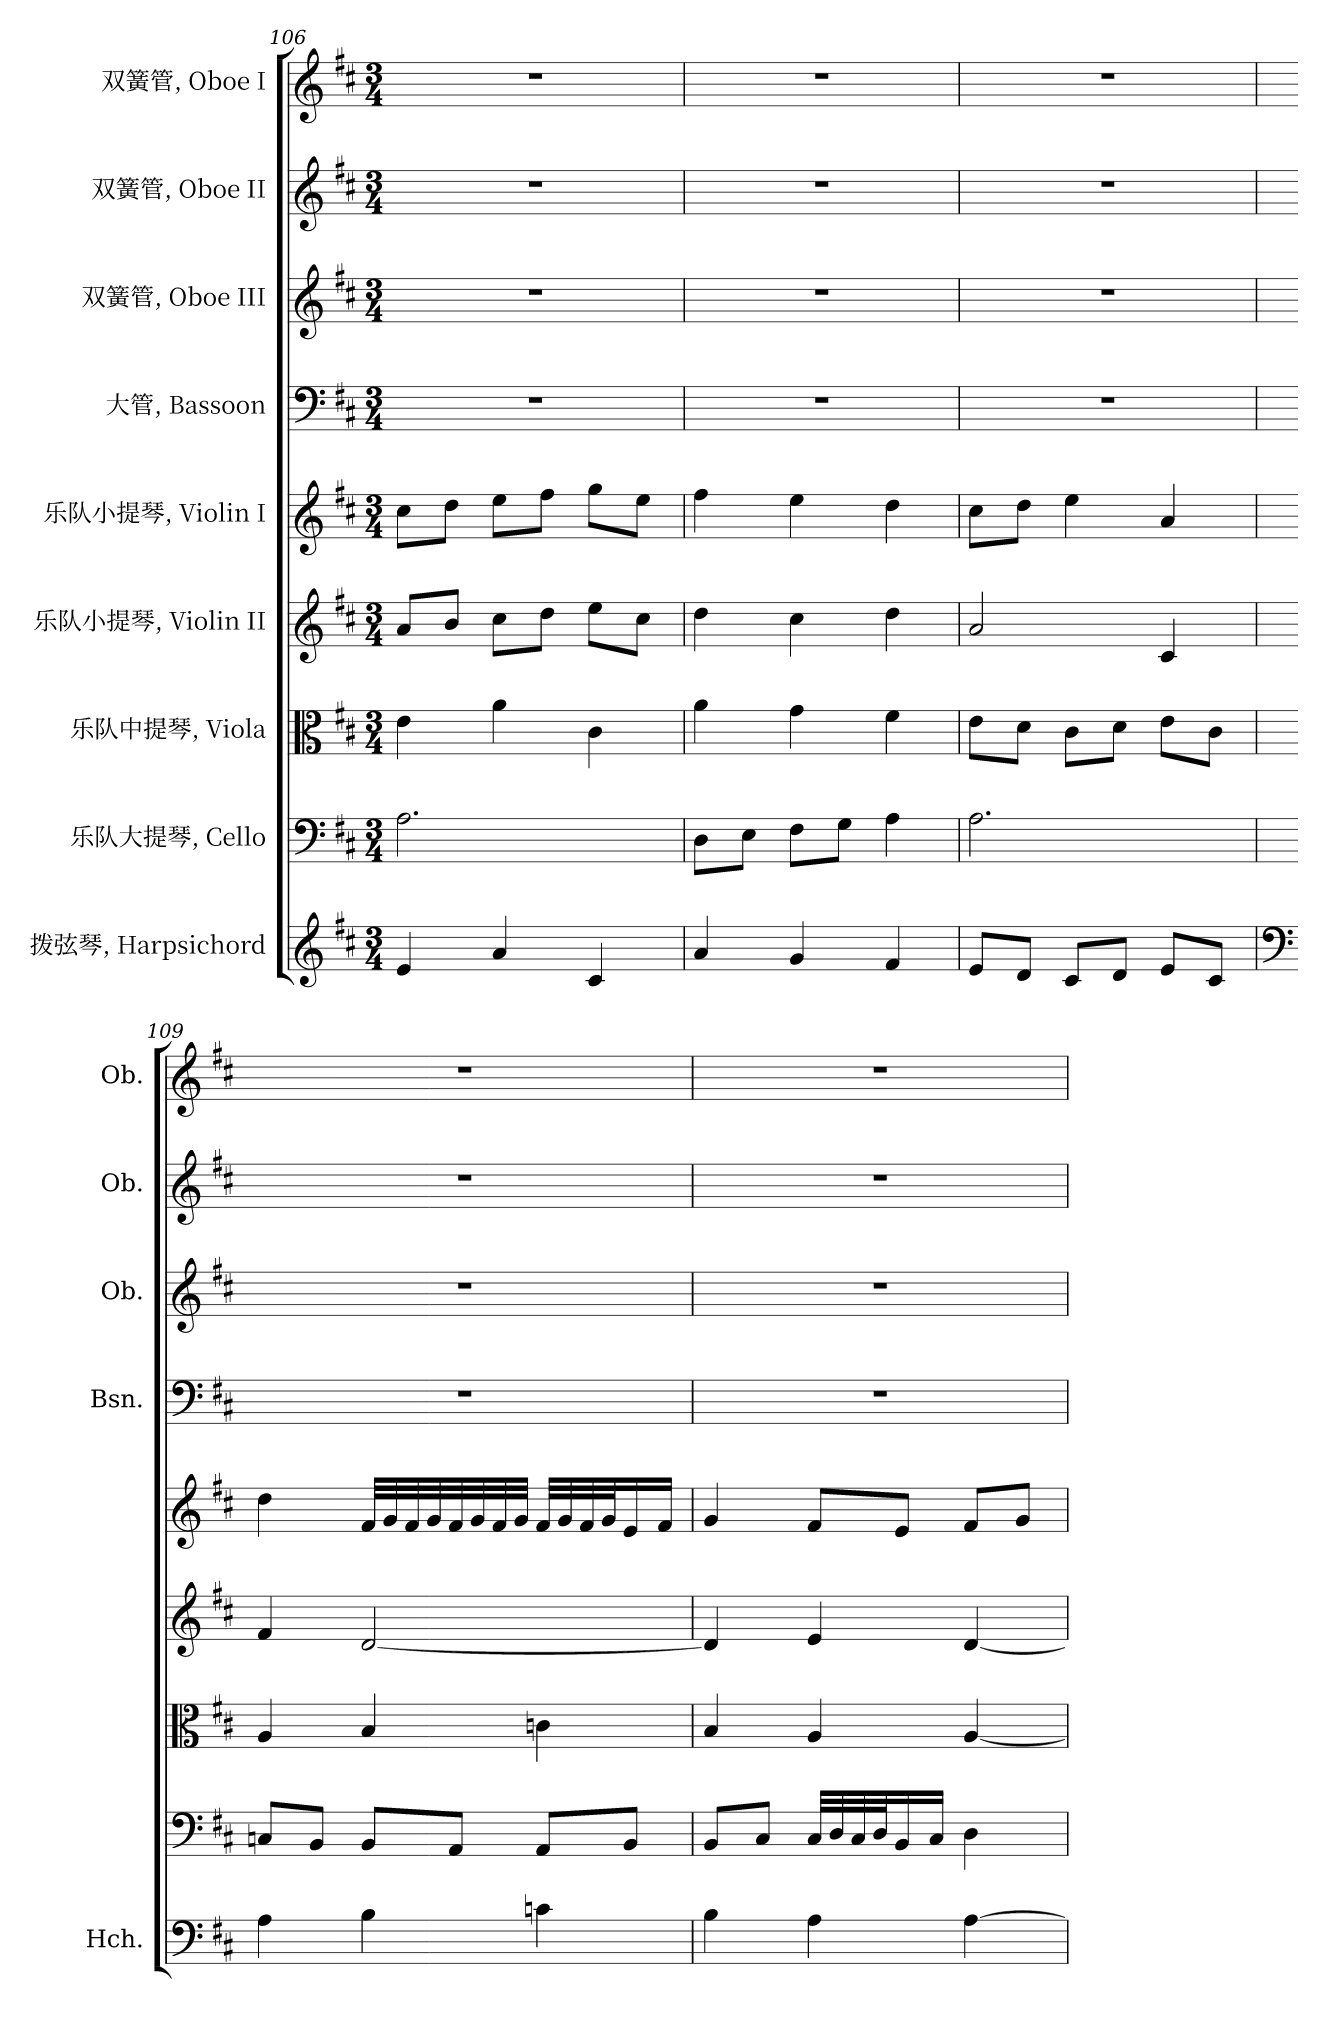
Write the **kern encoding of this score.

**kern	**kern	**kern	**kern	**kern	**kern	**kern	**kern	**kern
*part9	*part8	*part7	*part6	*part5	*part4	*part3	*part2	*part1
*staff9	*staff8	*staff7	*staff6	*staff5	*staff4	*staff3	*staff2	*staff1
*I"拨弦琴, Harpsichord	*I"乐队大提琴, Cello	*I"乐队中提琴, Viola	*I"乐队小提琴, Violin II	*I"乐队小提琴, Violin I	*I"大管, Bassoon	*I"双簧管, Oboe III	*I"双簧管, Oboe II	*I"双簧管, Oboe I
*I'Hch.	*	*	*	*	*I'Bsn.	*I'Ob.	*I'Ob.	*I'Ob.
*clefG2	*clefF4	*clefC3	*clefG2	*clefG2	*clefF4	*clefG2	*clefG2	*clefG2
*k[f#c#]	*k[f#c#]	*k[f#c#]	*k[f#c#]	*k[f#c#]	*k[f#c#]	*k[f#c#]	*k[f#c#]	*k[f#c#]
*M3/4	*M3/4	*M3/4	*M3/4	*M3/4	*M3/4	*M3/4	*M3/4	*M3/4
=106	=106	=106	=106	=106	=106	=106	=106	=106
4e/	2.A\	4e\	8a/L	8cc#\L	2.r	2.r	2.r	2.r
.	.	.	8b/J	8dd\J	.	.	.	.
4a/	.	4a\	8cc#\L	8ee\L	.	.	.	.
.	.	.	8dd\J	8ff#\J	.	.	.	.
4c#/	.	4c#\	8ee\L	8gg\L	.	.	.	.
.	.	.	8cc#\J	8ee\J	.	.	.	.
=107	=107	=107	=107	=107	=107	=107	=107	=107
4a/	8D\L	4a\	4dd\	4ff#\	2.r	2.r	2.r	2.r
.	8E\J	.	.	.	.	.	.	.
4g/	8F#\L	4g\	4cc#\	4ee\	.	.	.	.
.	8G\J	.	.	.	.	.	.	.
4f#/	4A\	4f#\	4dd\	4dd\	.	.	.	.
=108	=108	=108	=108	=108	=108	=108	=108	=108
8e/L	2.A\	8e\L	2a/	8cc#\L	2.r	2.r	2.r	2.r
8d/J	.	8d\J	.	8dd\J	.	.	.	.
8c#/L	.	8c#\L	.	4ee\	.	.	.	.
8d/J	.	8d\J	.	.	.	.	.	.
8e/L	.	8e\L	4c#/	4a/	.	.	.	.
8c#/J	.	8c#\J	.	.	.	.	.	.
=109	=109	=109	=109	=109	=109	=109	=109	=109
*clefF4	*	*	*	*	*	*	*	*
4A\	8Cn/L	4A/	4f#/	4dd\	2.r	2.r	2.r	2.r
.	8BB/J	.	.	.	.	.	.	.
4B\	8BB/L	4B/	[2d/	32f#/LLL	.	.	.	.
.	.	.	.	32g/	.	.	.	.
.	.	.	.	32f#/	.	.	.	.
.	.	.	.	32g/	.	.	.	.
.	8AA/J	.	.	32f#/	.	.	.	.
.	.	.	.	32g/	.	.	.	.
.	.	.	.	32f#/	.	.	.	.
.	.	.	.	32g/JJJ	.	.	.	.
4cn\	8AA/L	4cn\	.	32f#/LLL	.	.	.	.
.	.	.	.	32g/	.	.	.	.
.	.	.	.	32f#/	.	.	.	.
.	.	.	.	32g/J	.	.	.	.
.	8BB/J	.	.	16e/	.	.	.	.
.	.	.	.	16f#/JJ	.	.	.	.
!!LO:PB:g=z
=110	=110	=110	=110	=110	=110	=110	=110	=110
4B\	8BB/L	4B/	4d/]	4g/	2.r	2.r	2.r	2.r
.	8C#/J	.	.	.	.	.	.	.
4A\	32C#/LLL	4A/	4e/	8f#/L	.	.	.	.
.	32D/	.	.	.	.	.	.	.
.	32C#/	.	.	.	.	.	.	.
.	32D/J	.	.	.	.	.	.	.
.	16BB/	.	.	8e/J	.	.	.	.
.	16C#/JJ	.	.	.	.	.	.	.
[4A\	4D\	[4A/	[4d/	8f#/L	.	.	.	.
.	.	.	.	8g/J	.	.	.	.
=	=	=	=	=	=	=	=	=
*-	*-	*-	*-	*-	*-	*-	*-	*-
